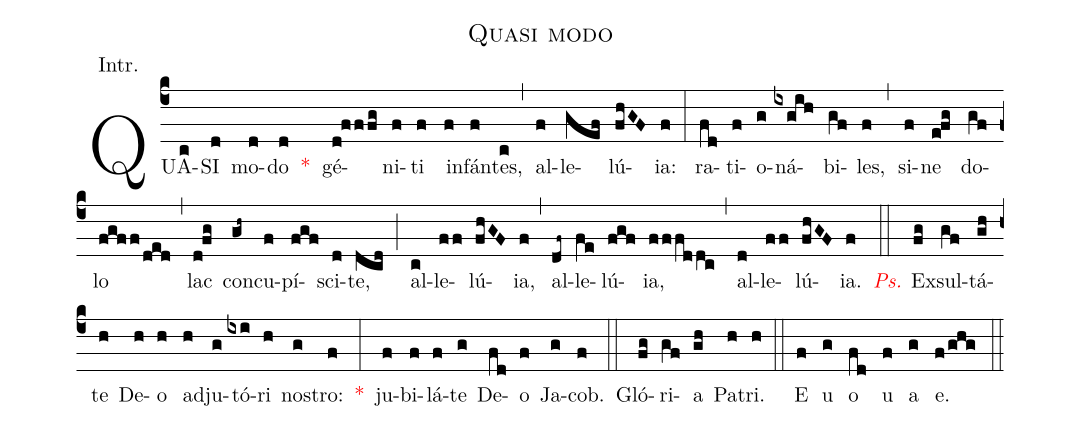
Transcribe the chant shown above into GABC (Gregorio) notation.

name:Quasi modo;
annotation:Intr.;
mode:VI.;
office-part:Introit;
%%
(c4) QUA(c)SI(d) mo(d)do(d) <v>\red{*}</v>() gé(d!fffg)ni(f)ti(f) in(f)fán(f)tes,(c) (,) al(f)le(gef)lú(fhGF)ia:(f) (:) ra(fd)ti(f)o(g)ná(ixgih)bi(gf)les,(f) (,) si(f)ne(e!fg) do(gf)lo(fgff/ded) (,) lac(d!fg) con(gh~)cu(f)pí(fgf)sci(d)te,(dcd) (;) al(c)le(ff)lú(fhGF)ia,(f) (,) al(df~)le(fe)lú(fgf)ia,(fffddc) (,) al(d)le(ff)lú(fhGF)ia.(f) (::) <v>\redit{Ps.}</v> Ex(fg)sul(gf)tá(gh)te(h) De(h)o(h) ad(h)ju(g)tó(ixi)ri(h) nos(g)tro:(f) <v>\red{*}</v>(:) ju(f)bi(f)lá(f)te(g) De(fd)o(f) Ja(g)cob.(f) (::) Gló(fg)ri(gf)a(gh) Pa(h)tri.(h) (::) E(f) u(g) o(fd) u(f) a(g) e.(f/ghg) (::)
